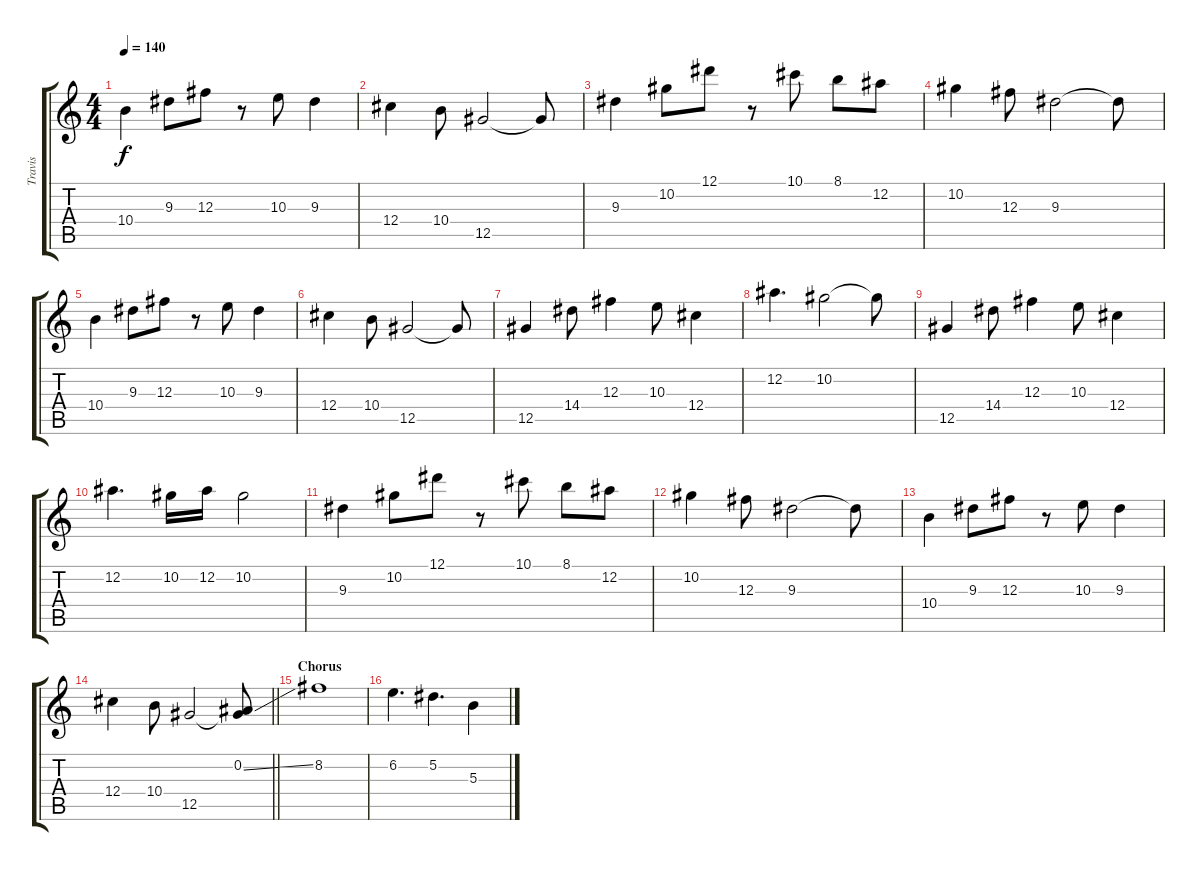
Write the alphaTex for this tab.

\track ("Travis" "Travis") {instrument overdrivenguitar}
\staff {score tabs}
\tuning (Eb4 Bb3 Gb3 Db3 Ab2 Eb2) {hide}
\ts (4 4)
\tempo 140
\clef g2
\ks c
10.4.4{dy f} 9.3.8 12.3.8 r.8 10.3.8 9.3.4 |
12.4.4 10.4.8 12.5.2 12.5{t}.8 |
9.3.4 10.2.8 12.1.8 r.8 10.1.8 8.1.8 12.2.8 |
10.2.4 12.3.8 9.3.2 9.3{t}.8 |
10.4.4 9.3.8 12.3.8 r.8 10.3.8 9.3.4 |
12.4.4 10.4.8 12.5.2 12.5{t}.8 |
12.5.4 14.4.8 12.3.4 10.3.8 12.4.4 |
12.2.4{d} 10.2.2 10.2{t}.8 |
12.5.4 14.4.8 12.3.4 10.3.8 12.4.4 |
12.2.4{d} 10.2.16 12.2.16 10.2.2 |
9.3.4 10.2.8 12.1.8 r.8 10.1.8 8.1.8 12.2.8 |
10.2.4 12.3.8 9.3.2 9.3{t}.8 |
10.4.4 9.3.8 12.3.8 r.8 10.3.8 9.3.4 |
\barLineRight lightlight
12.4.4 10.4.8 12.5.2 (0.2{ss} 12.5{t}).8 |
\section ("" "Chorus")
8.2.1{instrument overdrivenguitar} |
6.2.4{d} 5.2.4{d} 5.3.4
